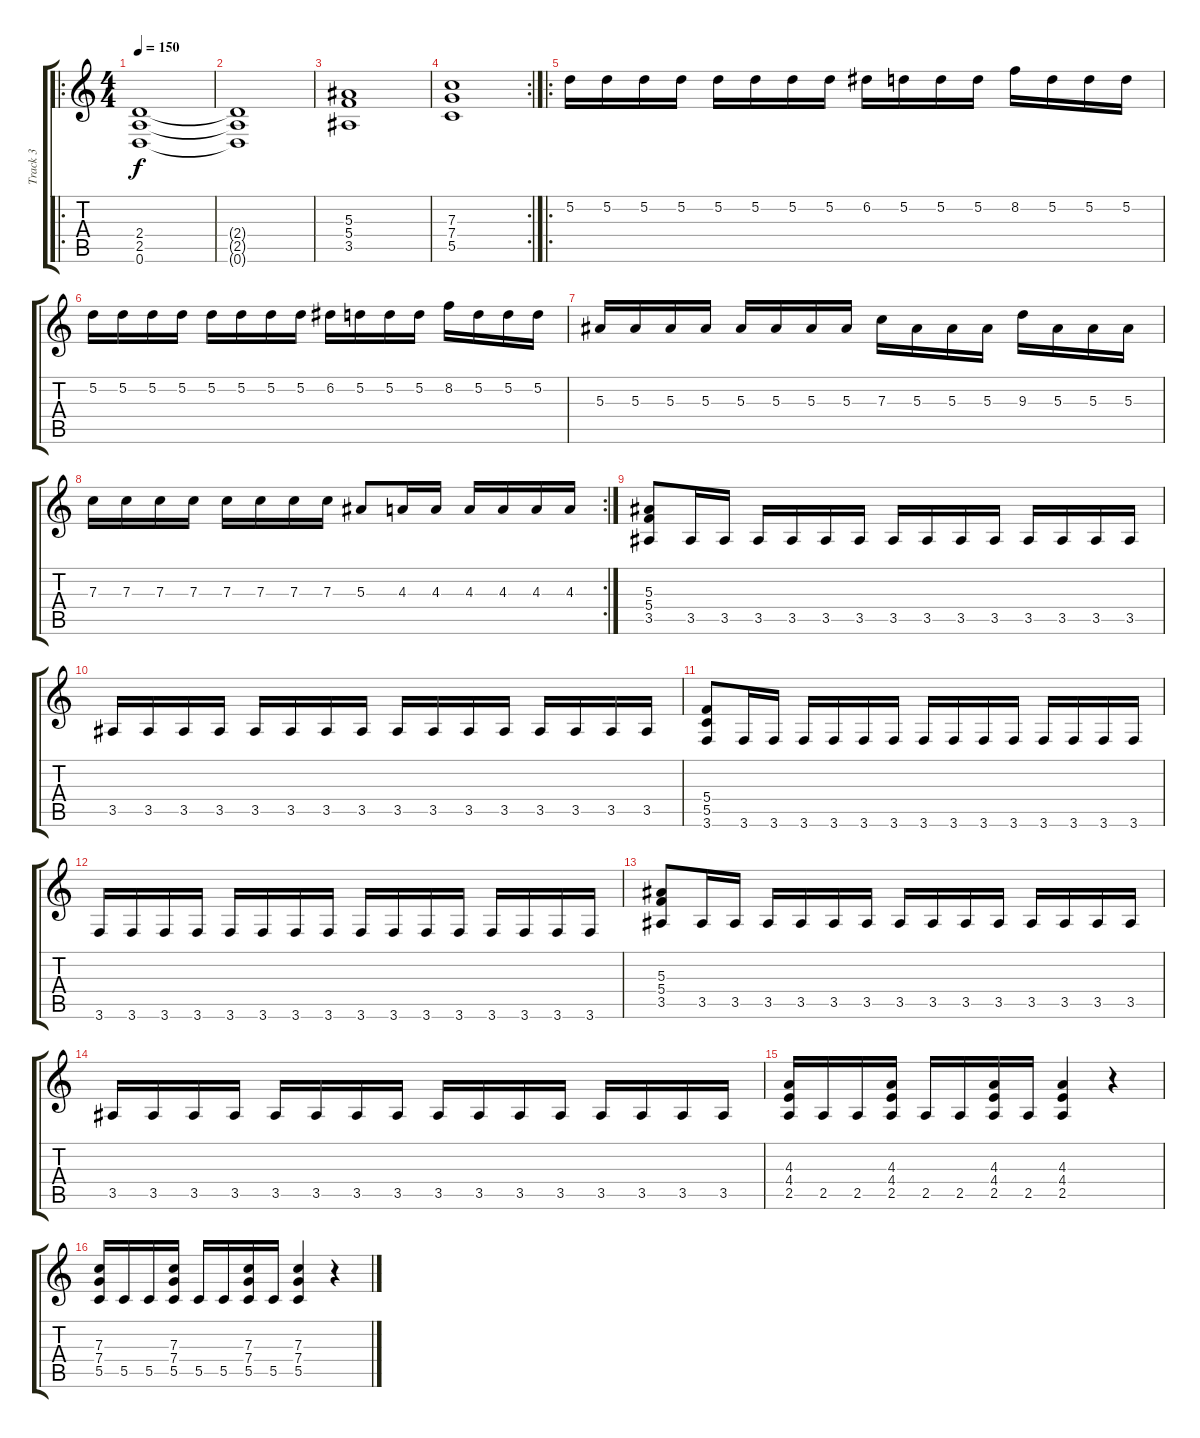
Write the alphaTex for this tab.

\track ("Track 3" "Track 3") {instrument distortionguitar}
\staff {score tabs}
\tuning (D4 A3 F3 C3 G2 D2) {hide}
\ro
\ts (4 4)
\tempo 150
\clef g2
\ks c
(2.4 2.5 0.6).1{dy f instrument distortionguitar} |
(2.4{t} 2.5{t} 0.6{t}).1 |
(5.3 5.4 3.5).1 |
\rc 2
(7.3 7.4 5.5).1 |
\ro
5.2.16 5.2.16 5.2.16 5.2.16 5.2.16 5.2.16 5.2.16 5.2.16 6.2.16 5.2.16 5.2.16 5.2.16 8.2.16 5.2.16 5.2.16 5.2.16 |
5.2.16 5.2.16 5.2.16 5.2.16 5.2.16 5.2.16 5.2.16 5.2.16 6.2.16 5.2.16 5.2.16 5.2.16 8.2.16 5.2.16 5.2.16 5.2.16 |
5.3.16 5.3.16 5.3.16 5.3.16 5.3.16 5.3.16 5.3.16 5.3.16 7.3.16 5.3.16 5.3.16 5.3.16 9.3.16 5.3.16 5.3.16 5.3.16 |
\rc 2
7.3.16 7.3.16 7.3.16 7.3.16 7.3.16 7.3.16 7.3.16 7.3.16 5.3.8 4.3.16 4.3.16 4.3.16 4.3.16 4.3.16 4.3.16 |
(5.3 5.4 3.5).8 3.5.16 3.5.16 3.5.16 3.5.16 3.5.16 3.5.16 3.5.16 3.5.16 3.5.16 3.5.16 3.5.16 3.5.16 3.5.16 3.5.16 |
3.5.16 3.5.16 3.5.16 3.5.16 3.5.16 3.5.16 3.5.16 3.5.16 3.5.16 3.5.16 3.5.16 3.5.16 3.5.16 3.5.16 3.5.16 3.5.16 |
(5.4 5.5 3.6).8 3.6.16 3.6.16 3.6.16 3.6.16 3.6.16 3.6.16 3.6.16 3.6.16 3.6.16 3.6.16 3.6.16 3.6.16 3.6.16 3.6.16 |
3.6.16 3.6.16 3.6.16 3.6.16 3.6.16 3.6.16 3.6.16 3.6.16 3.6.16 3.6.16 3.6.16 3.6.16 3.6.16 3.6.16 3.6.16 3.6.16 |
(5.3 5.4 3.5).8 3.5.16 3.5.16 3.5.16 3.5.16 3.5.16 3.5.16 3.5.16 3.5.16 3.5.16 3.5.16 3.5.16 3.5.16 3.5.16 3.5.16 |
3.5.16 3.5.16 3.5.16 3.5.16 3.5.16 3.5.16 3.5.16 3.5.16 3.5.16 3.5.16 3.5.16 3.5.16 3.5.16 3.5.16 3.5.16 3.5.16 |
(4.3 4.4 2.5).16 2.5.16 2.5.16 (4.3 4.4 2.5).16 2.5.16 2.5.16 (4.3 4.4 2.5).16 2.5.16 (4.3 4.4 2.5).4 r.4 |
(7.3 7.4 5.5).16 5.5.16 5.5.16 (7.3 7.4 5.5).16 5.5.16 5.5.16 (7.3 7.4 5.5).16 5.5.16 (7.3 7.4 5.5).4 r.4
